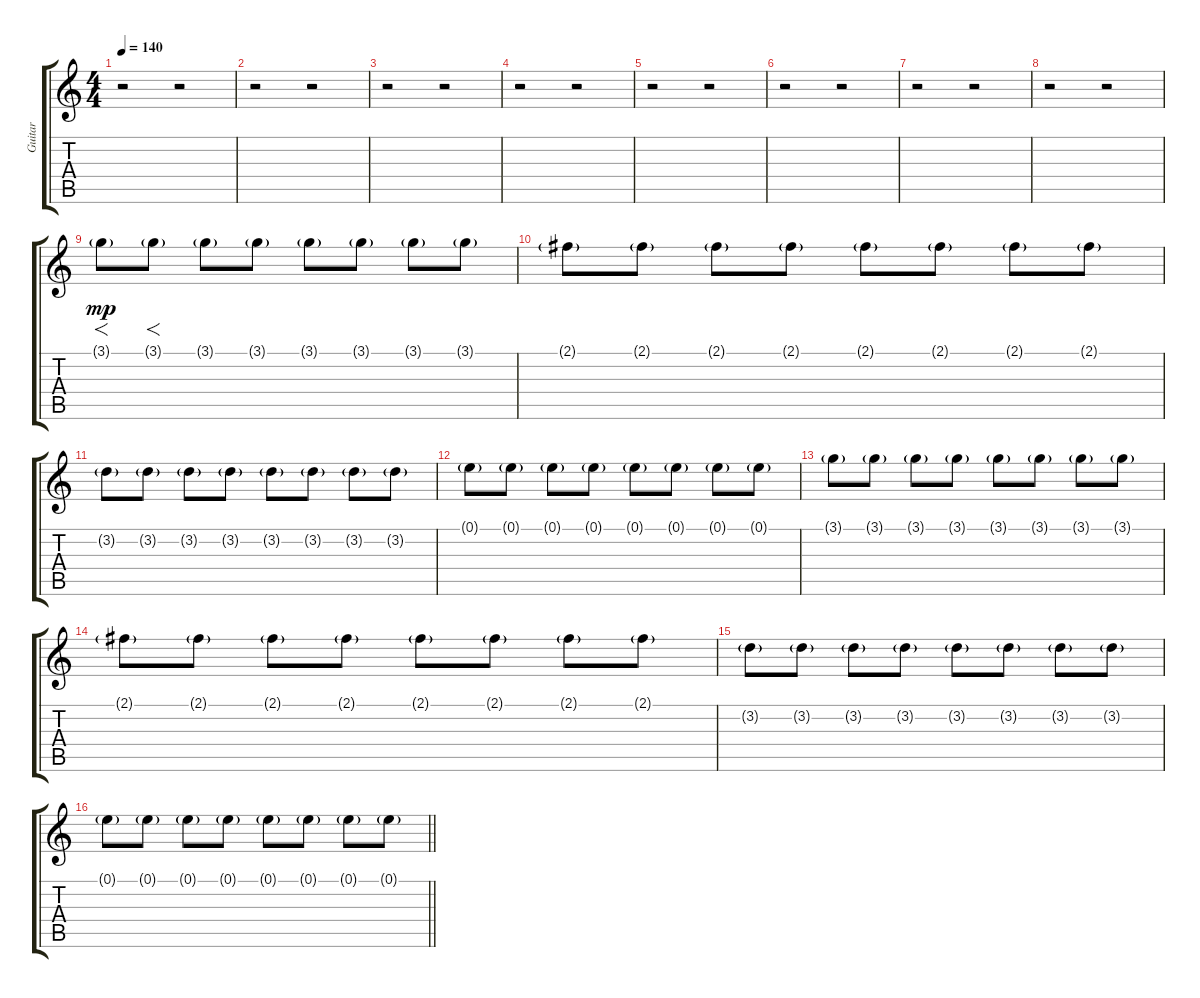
\track ("Guitar" "Guitar") {instrument distortionguitar bank 255}
\staff {score tabs}
\tuning (E4 B3 G3 D3 A2 E2) {hide}
\ts (4 4)
\tempo 140
\clef g2
\ks c
r.2{dy f} r.2 |
r.2 r.2 |
r.2 r.2 |
r.2 r.2 |
r.2 r.2 |
r.2 r.2 |
r.2 r.2 |
r.2 r.2 |
3.1{g}.8{f dy mp} 3.1{g}.8{f} 3.1{g}.8 3.1{g}.8 3.1{g}.8 3.1{g}.8 3.1{g}.8 3.1{g}.8 |
2.1{g}.8 2.1{g}.8 2.1{g}.8 2.1{g}.8 2.1{g}.8 2.1{g}.8 2.1{g}.8 2.1{g}.8 |
3.2{g}.8 3.2{g}.8 3.2{g}.8 3.2{g}.8 3.2{g}.8 3.2{g}.8 3.2{g}.8 3.2{g}.8 |
0.1{g}.8 0.1{g}.8 0.1{g}.8 0.1{g}.8 0.1{g}.8 0.1{g}.8 0.1{g}.8 0.1{g}.8 |
3.1{g}.8 3.1{g}.8 3.1{g}.8 3.1{g}.8 3.1{g}.8 3.1{g}.8 3.1{g}.8 3.1{g}.8 |
2.1{g}.8 2.1{g}.8 2.1{g}.8 2.1{g}.8 2.1{g}.8 2.1{g}.8 2.1{g}.8 2.1{g}.8 |
3.2{g}.8 3.2{g}.8 3.2{g}.8 3.2{g}.8 3.2{g}.8 3.2{g}.8 3.2{g}.8 3.2{g}.8 |
\barLineRight lightlight
0.1{g}.8 0.1{g}.8 0.1{g}.8 0.1{g}.8 0.1{g}.8 0.1{g}.8 0.1{g}.8 0.1{g}.8
